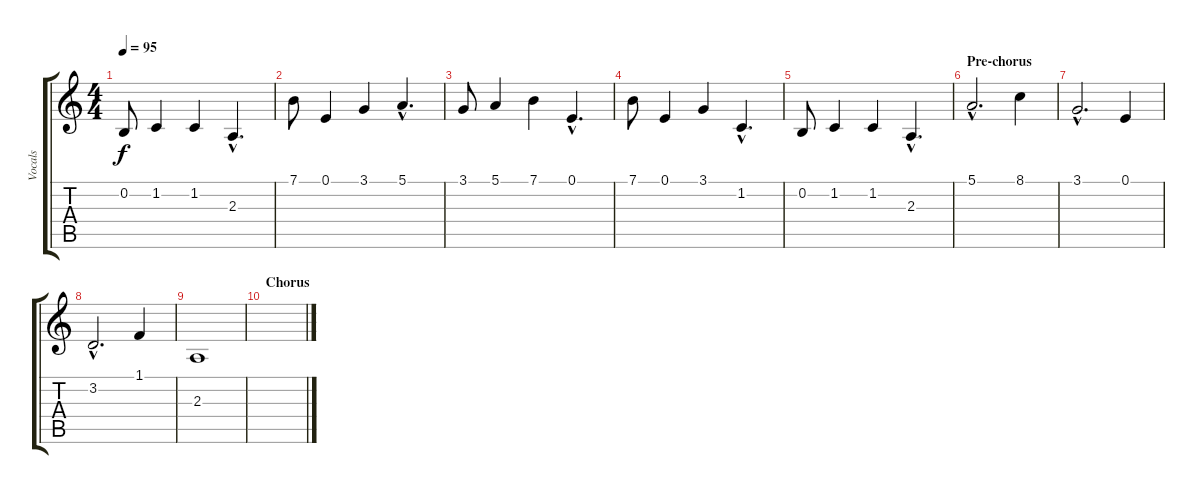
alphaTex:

\track ("Vocals" "Vocals") {instrument trumpet}
\staff {score tabs}
\tuning (E4 B3 G3 D3 A2 E2) {hide}
\ts (4 4)
\tempo 95
\clef g2
\ks c
0.2.8{dy f} 1.2.4 1.2.4 2.3{hac}.4{d} |
7.1.8 0.1.4 3.1.4 5.1{hac}.4{d} |
3.1.8 5.1.4 7.1.4 0.1{hac}.4{d} |
7.1.8 0.1.4 3.1.4 1.2{hac}.4{d} |
0.2.8 1.2.4 1.2.4 2.3{hac}.4{d} |
\section ("" "Pre-chorus")
5.1{hac}.2{d} 8.1.4 |
3.1{hac}.2{d} 0.1.4 |
3.2{hac}.2{d} 1.1.4 |
2.3.1 |
\section ("" "Chorus")
